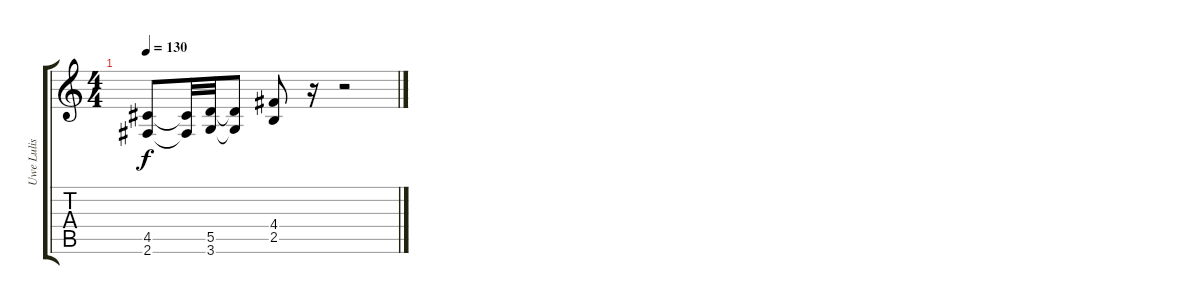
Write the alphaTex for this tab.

\track ("Uwe Lulis" "Uwe Lulis") {instrument distortionguitar}
\staff {score tabs}
\tuning (E4 B3 G3 D3 A2 E2) {hide}
\ts (4 4)
\tempo 130
\clef g2
\ks c
(4.5 2.6).8{dy f} (4.5{t} 2.6{t}).32 (5.5 3.6).32 (5.5{t} 3.6{t}).8 (4.4 2.5).8 r.16 r.2
